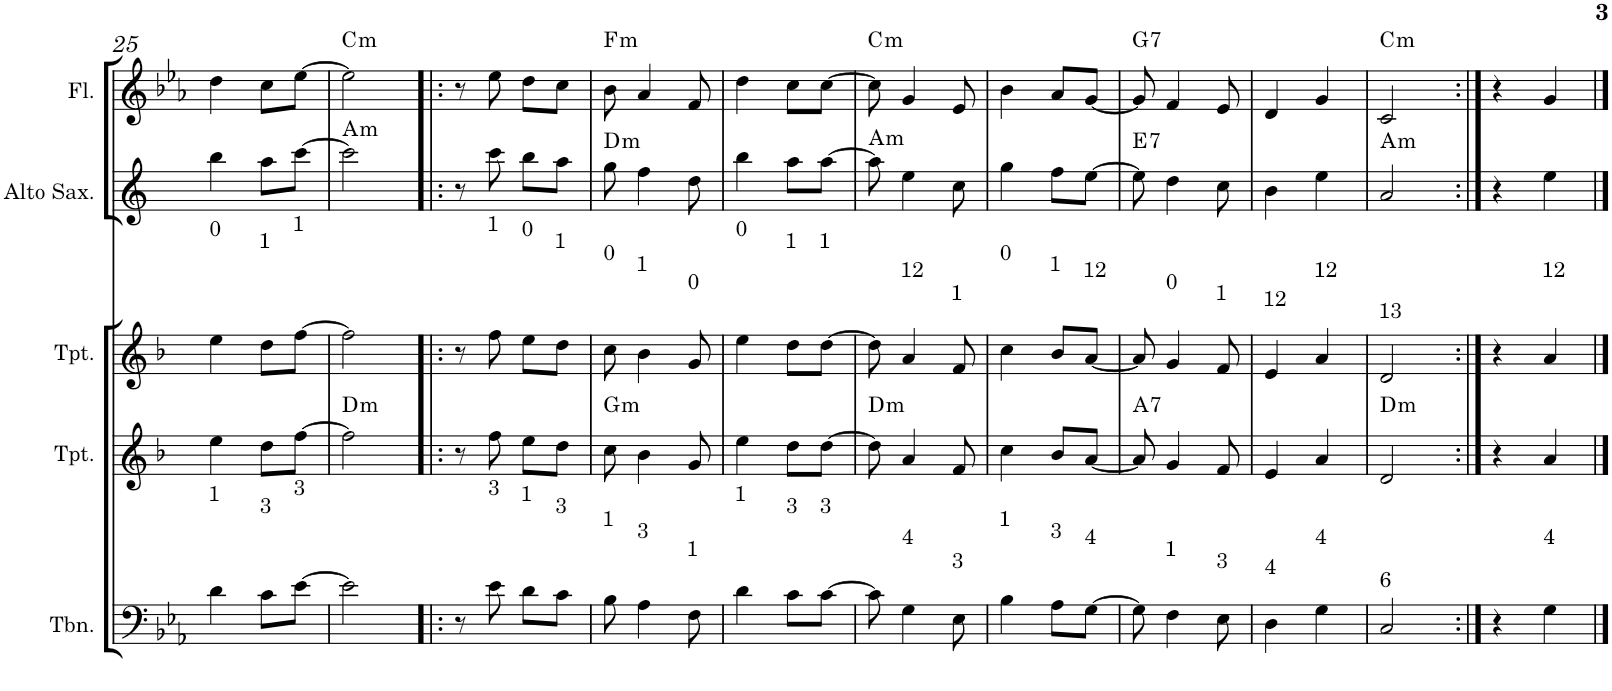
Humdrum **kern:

**kern	**kern	**harte	**kern	**kern	**harte	**kern	**harte
*part5	*part4	*part4	*part3	*part2	*part2	*part1	*part1
*staff5	*staff4	*	*staff3	*staff2	*	*staff1	*
*I"C clavF	*I"Bb	*	*I"Bb - Pirata	*I"Eb	*	*I"C clavG	*
!!LO:PB:g=z
*clefF4	*clefG2	*	*clefG2	*clefG2	*	*clefG2	*
*	*Trd1c2	*	*Trd1c2	*Trd5c9	*	*	*
*k[b-e-a-]	*k[b-]	*	*k[b-]	*k[]	*	*k[b-e-a-]	*
*E-:	*F:	*	*F:	*	*	*E-:	*
*M2/4	*M2/4	*	*M2/4	*M2/4	*	*M2/4	*
=25	=25	=25	=25	=25	=25	=25	=25
!	!	!	!LO:TX:a:t=0	!	!	!	!
!LO:TX:a:t=1	!	!	!	!	!	!	!
4d\	4ee\	.	4ee\	4bb\	.	4dd\	.
!	!	!	!LO:TX:a:t=1	!	!	!	!
!LO:TX:a:t=3	!	!	!	!	!	!	!
8c\L	8dd\L	.	8dd\L	8aa\L	.	8cc\L	.
!	!	!	!LO:TX:a:t=1	!	!	!	!
!LO:TX:a:t=3	!	!	!	!	!	!	!
[>8e-\J	[>8ff\J	.	[>8ff\J	[>8ccc\J	.	[>8ee-\J	.
=26	=26	=26	=26	=26	=26	=26	=26
!	!	!LO:H:kt=m	!	!	!LO:H:kt=m	!	!LO:H:kt=m
2e-\]	2ff\]	D:min	2ff\]	2ccc\]	A:min	2ee-\]	C:min
=27!|:	=27!|:	=27!|:	=27!|:	=27!|:	=27!|:	=27!|:	=27!|:
8r	8r	.	8r	8r	.	8r	.
!	!	!	!LO:TX:a:t=1	!	!	!	!
!LO:TX:a:t=3	!	!	!	!	!	!	!
8e-\	8ff\	.	8ff\	8ccc\	.	8ee-\	.
!	!	!	!LO:TX:a:t=0	!	!	!	!
!LO:TX:a:t=1	!	!	!	!	!	!	!
8d\L	8ee\L	.	8ee\L	8bb\L	.	8dd\L	.
!	!	!	!LO:TX:a:t=1	!	!	!	!
!LO:TX:a:t=3	!	!	!	!	!	!	!
8c\J	8dd\J	.	8dd\J	8aa\J	.	8cc\J	.
=28	=28	=28	=28	=28	=28	=28	=28
!	!	!	!LO:TX:a:t=0	!	!	!	!
!LO:TX:a:t=1	!	!LO:H:kt=m	!	!	!LO:H:kt=m	!	!LO:H:kt=m
8B-\	8cc\	G:min	8cc\	8gg\	D:min	8b-\	F:min
!	!	!	!LO:TX:a:t=1	!	!	!	!
!LO:TX:a:t=3	!	!	!	!	!	!	!
4A-\	4b-\	.	4b-\	4ff\	.	4a-/	.
!	!	!	!LO:TX:a:t=0	!	!	!	!
!LO:TX:a:t=1	!	!	!	!	!	!	!
8F\	8g/	.	8g/	8dd\	.	8f/	.
=29	=29	=29	=29	=29	=29	=29	=29
!	!	!	!LO:TX:a:t=0	!	!	!	!
!LO:TX:a:t=1	!	!	!	!	!	!	!
4d\	4ee\	.	4ee\	4bb\	.	4dd\	.
!	!	!	!LO:TX:a:t=1	!	!	!	!
!LO:TX:a:t=3	!	!	!	!	!	!	!
8c\L	8dd\L	.	8dd\L	8aa\L	.	8cc\L	.
!	!	!	!LO:TX:a:t=1	!	!	!	!
!LO:TX:a:t=3	!	!	!	!	!	!	!
[>8c\J	[>8dd\J	.	[>8dd\J	[>8aa\J	.	[>8cc\J	.
=30	=30	=30	=30	=30	=30	=30	=30
!	!	!LO:H:kt=m	!	!	!LO:H:kt=m	!	!LO:H:kt=m
8c\]	8dd\]	D:min	8dd\]	8aa\]	A:min	8cc\]	C:min
!	!	!	!LO:TX:a:t=12	!	!	!	!
!LO:TX:a:t=4	!	!	!	!	!	!	!
4G\	4a/	.	4a/	4ee\	.	4g/	.
!	!	!	!LO:TX:a:t=1	!	!	!	!
!LO:TX:a:t=3	!	!	!	!	!	!	!
8E-\	8f/	.	8f/	8cc\	.	8e-/	.
=31	=31	=31	=31	=31	=31	=31	=31
!	!	!	!LO:TX:a:t=0	!	!	!	!
!LO:TX:a:t=1	!	!	!	!	!	!	!
4B-\	4cc\	.	4cc\	4gg\	.	4b-\	.
!	!	!	!LO:TX:a:t=1	!	!	!	!
!LO:TX:a:t=3	!	!	!	!	!	!	!
8A-\L	8b-/L	.	8b-/L	8ff\L	.	8a-/L	.
!	!	!	!LO:TX:a:t=12	!	!	!	!
!LO:TX:a:t=4	!	!	!	!	!	!	!
[>8G\J	[<8a/J	.	[<8a/J	[>8ee\J	.	[<8g/J	.
=32	=32	=32	=32	=32	=32	=32	=32
!	!	!LO:H:kt=7	!	!	!LO:H:kt=7	!	!LO:H:kt=7
8G\]	8a/]	A:7	8a/]	8ee\]	E:7	8g/]	G:7
!	!	!	!LO:TX:a:t=0	!	!	!	!
!LO:TX:a:t=1	!	!	!	!	!	!	!
4F\	4g/	.	4g/	4dd\	.	4f/	.
!	!	!	!LO:TX:a:t=1	!	!	!	!
!LO:TX:a:t=3	!	!	!	!	!	!	!
8E-\	8f/	.	8f/	8cc\	.	8e-/	.
=33	=33	=33	=33	=33	=33	=33	=33
!	!	!	!LO:TX:a:t=12	!	!	!	!
!LO:TX:a:t=4	!	!	!	!	!	!	!
4D\	4e/	.	4e/	4b\	.	4d/	.
!	!	!	!LO:TX:a:t=12	!	!	!	!
!LO:TX:a:t=4	!	!	!	!	!	!	!
4G\	4a/	.	4a/	4ee\	.	4g/	.
=34	=34	=34	=34	=34	=34	=34	=34
!	!	!	!LO:TX:a:t=13	!	!	!	!
!LO:TX:a:t=6	!	!LO:H:kt=m	!	!	!LO:H:kt=m	!	!LO:H:kt=m
2C/	2d/	D:min	2d/	2a/	A:min	2c/	C:min
=35:|!	=35:|!	=35:|!	=35:|!	=35:|!	=35:|!	=35:|!	=35:|!
4r	4r	.	4r	4r	.	4r	.
!	!	!	!LO:TX:a:t=12	!	!	!	!
!LO:TX:a:t=4	!	!	!	!	!	!	!
4G\	4a/	.	4a/	4ee\	.	4g/	.
==	==	==	==	==	==	==	==
*-	*-	*-	*-	*-	*-	*-	*-
